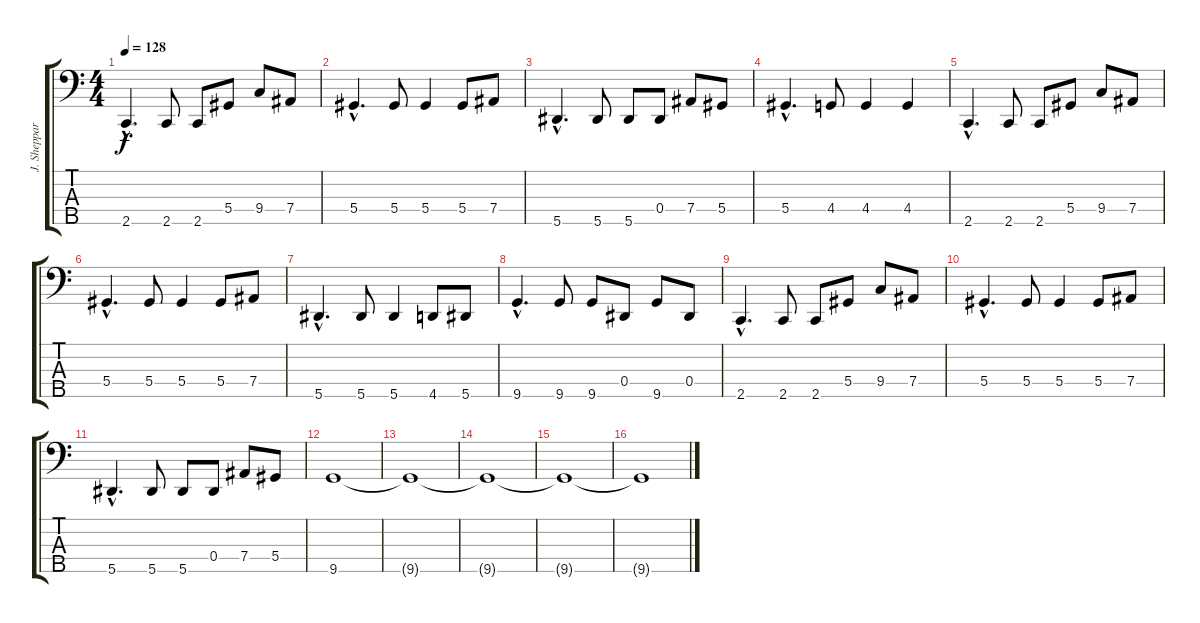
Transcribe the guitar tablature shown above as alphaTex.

\track ("J. Sheppard" "J. Sheppar") {instrument electricbassfinger}
\staff {score tabs}
\tuning (Gb2 Db2 Ab1 Eb1 Bb0) {hide}
\ts (4 4)
\tempo 128
\clef f4
\ks c
2.5{hac}.4{d dy f} 2.5.8 2.5.8 5.4.8 9.4.8 7.4.8 |
5.4{hac}.4{d} 5.4.8 5.4.4 5.4.8 7.4.8 |
5.5{hac}.4{d} 5.5.8 5.5.8 0.4.8 7.4.8 5.4.8 |
5.4{hac}.4{d} 4.4.8 4.4.4 4.4.4 |
2.5{hac}.4{d} 2.5.8 2.5.8 5.4.8 9.4.8 7.4.8 |
5.4{hac}.4{d} 5.4.8 5.4.4 5.4.8 7.4.8 |
5.5{hac}.4{d} 5.5.8 5.5.4 4.5.8 5.5.8 |
9.5{hac}.4{d} 9.5.8 9.5.8 0.4.8 9.5.8 0.4.8 |
2.5{hac}.4{d} 2.5.8 2.5.8 5.4.8 9.4.8 7.4.8 |
5.4{hac}.4{d} 5.4.8 5.4.4 5.4.8 7.4.8 |
5.5{hac}.4{d} 5.5.8 5.5.8 0.4.8 7.4.8 5.4.8 |
\section ("" "")
9.5.1 |
9.5{t}.1 |
9.5{t}.1 |
9.5{t}.1 |
9.5{t}.1
